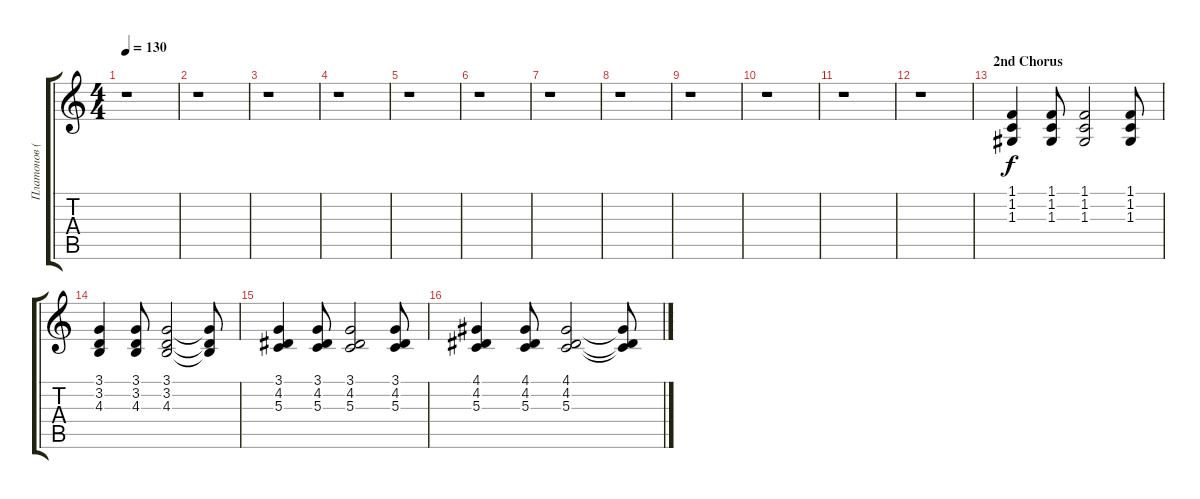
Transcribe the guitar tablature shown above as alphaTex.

\track ("Платонов (Клавиш. 3)" "Платонов (") {instrument electricgrandpiano}
\staff {score tabs}
\tuning (E4 B3 G3 D3 A2 E2) {hide}
\ts (4 4)
\tempo 130
\clef g2
\ks c
r.1{dy f} |
r.1 |
r.1 |
r.1 |
r.1 |
r.1 |
r.1 |
r.1 |
r.1 |
r.1 |
r.1 |
r.1 |
\section ("" "2nd Chorus")
(1.1 1.2 1.3).4{volume 10} (1.1 1.2 1.3).8 (1.1 1.2 1.3).2 (1.1 1.2 1.3).8 |
(3.1 3.2 4.3).4 (3.1 3.2 4.3).8 (3.1 3.2 4.3).2 (3.1{t} 3.2{t} 4.3{t}).8 |
(3.1 4.2 5.3).4 (3.1 4.2 5.3).8 (3.1 4.2 5.3).2 (3.1 4.2 5.3).8 |
(4.1 4.2 5.3).4 (4.1 4.2 5.3).8 (4.1 4.2 5.3).2 (4.1{t} 4.2{t} 5.3{t}).8
